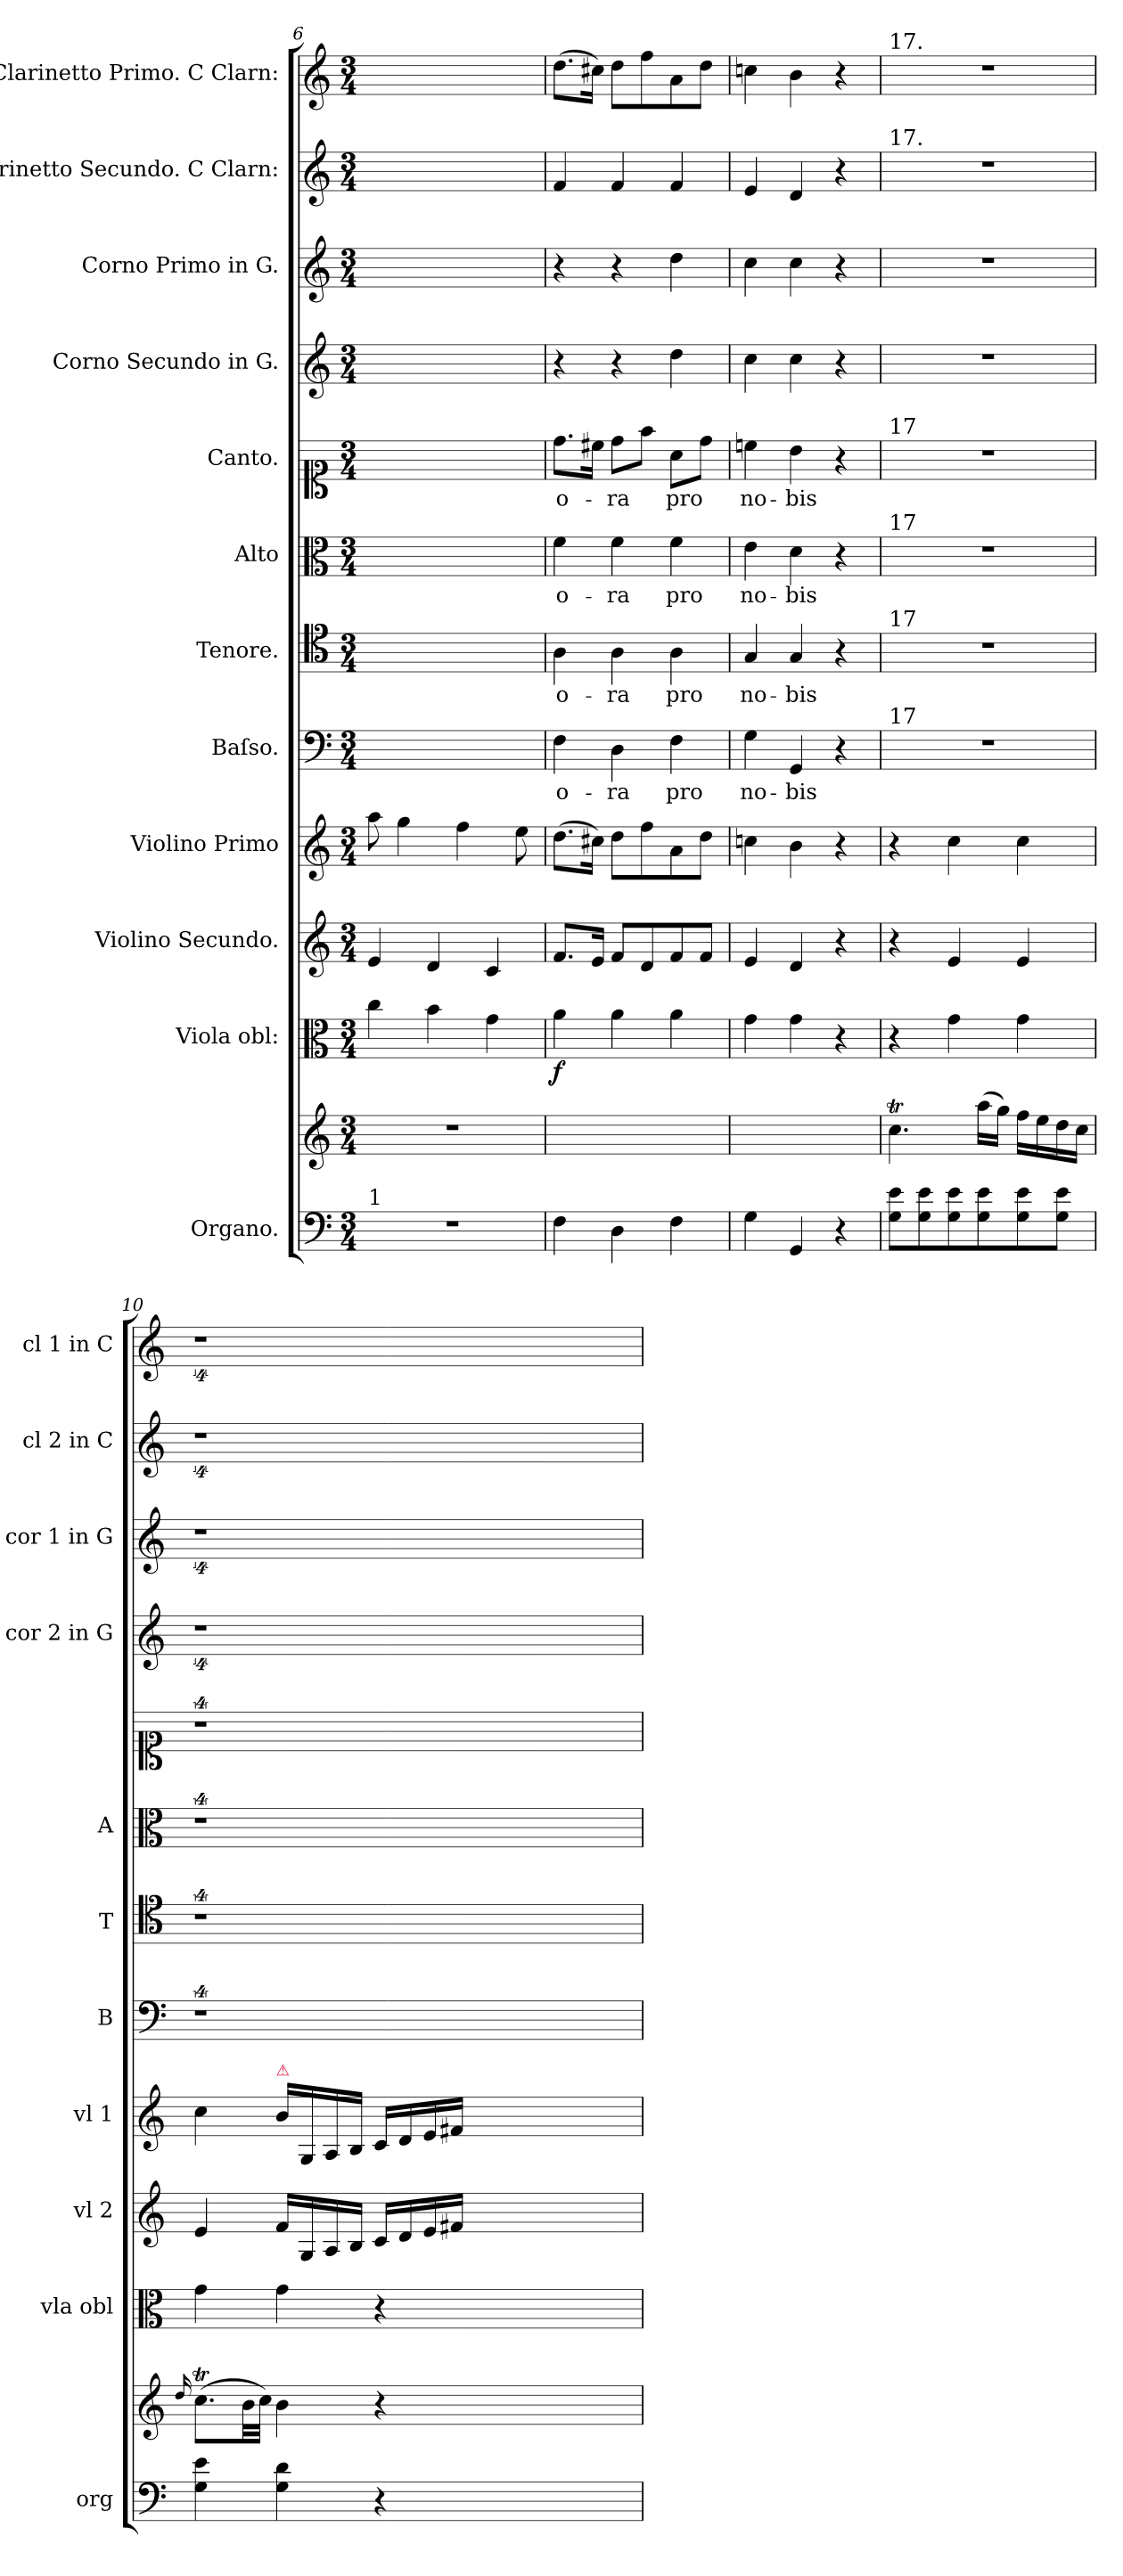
**kern	**kern	**dynam	**kern	**dynam	**kern	**dynam	**kern	**dynam	**kern	**text	**kern	**text	**kern	**text	**kern	**text	**kern	**kern	**kern	**kern
*part12	*part12	*part12	*part11	*part11	*part10	*part10	*part9	*part9	*part8	*part8	*part7	*part7	*part6	*part6	*part5	*part5	*part4	*part3	*part2	*part1
*staff13	*staff12	*staff12/13	*staff11	*staff11	*staff10	*staff10	*staff9	*staff9	*staff8	*staff8	*staff7	*staff7	*staff6	*staff6	*staff5	*staff5	*staff4	*staff3	*staff2	*staff1
*I"Organo.	*	*	*I"Viola obl:	*	*I"Violino Secundo.	*	*I"Violino Primo	*	*I"Baſso.	*	*I"Tenore.	*	*I"Alto	*	*I"Canto.	*	*I"Corno Secundo in G.	*I"Corno Primo in G.	*I"Clarinetto Secundo. C Clarn:	*I"Clarinetto Primo. C Clarn:
*I'org	*	*	*I'vla obl	*	*I'vl 2	*	*I'vl 1	*	*I'B	*	*I'T	*	*I'A	*	*	*	*I'cor 2 in G	*I'cor 1 in G	*I'cl 2 in C	*I'cl 1 in C
*clefF4	*clefG2	*	*clefC3	*	*clefG2	*	*clefG2	*	*clefF4	*	*clefC4	*	*clefC3	*	*clefC1	*	*clefG2	*clefG2	*clefG2	*clefG2
*	*	*	*	*	*	*	*	*	*	*	*	*	*	*	*	*	*ITrd-4c-7	*ITrd-4c-7	*	*
*k[]	*k[]	*	*k[]	*	*k[]	*	*k[]	*	*k[]	*	*k[]	*	*k[]	*	*k[]	*	*	*	*k[]	*k[]
*C:	*C:	*	*C:	*	*C:	*	*C:	*	*C:	*	*C:	*	*C:	*	*C:	*	*	*	*C:	*C:
*M3/4	*M3/4	*	*M3/4	*	*M3/4	*	*M3/4	*	*M3/4	*	*M3/4	*	*M3/4	*	*M3/4	*	*M3/4	*M3/4	*M3/4	*M3/4
=6	=6	=6	=6	=6	=6	=6	=6	=6	=6	=6	=6	=6	=6	=6	=6	=6	=6	=6	=6	=6
!LO:TX:a:t=1	!	!	!	!	!	!	!	!	!	!	!	!	!	!	!	!	!	!	!	!
2.r	2.r	.	4cc\	.	4e/	.	8aa\	.	2.ryy	.	2.ryy	.	2.ryy	.	2.ryy	.	2.ryy	2.ryy	2.ryy	2.ryy
.	.	.	.	.	.	.	4gg\	.	.	.	.	.	.	.	.	.	.	.	.	.
.	.	.	4b\	.	4d/	.	.	.	.	.	.	.	.	.	.	.	.	.	.	.
.	.	.	.	.	.	.	4ff\	.	.	.	.	.	.	.	.	.	.	.	.	.
.	.	.	4g\	.	4c/	.	.	.	.	.	.	.	.	.	.	.	.	.	.	.
.	.	.	.	.	.	.	8ee\	.	.	.	.	.	.	.	.	.	.	.	.	.
=7	=7	=7	=7	=7	=7	=7	=7	=7	=7	=7	=7	=7	=7	=7	=7	=7	=7	=7	=7	=7
4F\	2.ryy	.	4a\	f	8.f/L	forto	(8.dd\L	forto	4F\	o-	4A\	o-	4f\	o-	8.dd\L	o-	4r	4r	4f/	(8.dd\L
.	.	.	.	.	16e/Jk	.	16cc#X\Jk)	.	.	.	.	.	.	.	16cc#X\Jk	.	.	.	.	16cc#X\Jk)
4D\	.	.	4a\	.	8f/L	.	8dd\L	.	4D\	-ra	4A\	-ra	4f\	-ra	8dd\L	-ra	4r	4r	4f/	8dd\L
.	.	.	.	.	8d/	.	8ff\	.	.	.	.	.	.	.	8ff\J	.	.	.	.	8ff\
4F\	.	.	4a\	.	8f/	.	8a\	.	4F\	pro	4A\	pro	4f\	pro	8a\L	pro	4aa\	4aa\	4f/	8a\
.	.	.	.	.	8f/J	.	8dd\J	.	.	.	.	.	.	.	8dd\J	.	.	.	.	8dd\J
=8	=8	=8	=8	=8	=8	=8	=8	=8	=8	=8	=8	=8	=8	=8	=8	=8	=8	=8	=8	=8
4G\	2.ryy	.	4g\	.	4e/	.	4ccn\	.	4G\	no-	4G/	no-	4e\	no-	4ccn\	no-	4gg\	4gg\	4e/	4ccn\
4GG/	.	.	4g\	.	4d/	.	4b\	.	4GG/	-bis	4G/	-bis	4d\	-bis	4b\	-bis	4gg\	4gg\	4d/	4b\
4r	.	.	4r	.	4r	.	4r	.	4r	.	4r	.	4r	.	4r	.	4r	4r	4r	4r
=9	=9	=9	=9	=9	=9	=9	=9	=9	=9	=9	=9	=9	=9	=9	=9	=9	=9	=9	=9	=9
!	!	!	!	!	!	!	!	!	!	!	!	!	!	!	!	!	!	!	!	!LO:TX:a:t=17.
!	!	!	!	!	!	!	!	!	!	!	!	!	!	!	!	!	!	!	!LO:TX:a:t=17.	!
!	!	!	!	!	!	!	!	!	!	!	!	!	!	!	!LO:TX:a:t=17	!	!	!	!	!
!	!	!	!	!	!	!	!	!	!	!	!	!	!LO:TX:a:t=17	!	!	!	!	!	!	!
!	!	!	!	!	!	!	!	!	!	!	!LO:TX:a:t=17	!	!	!	!	!	!	!	!	!
!	!	!	!	!	!	!	!	!	!LO:TX:a:t=17	!	!	!	!	!	!	!	!	!	!	!
8G\ 8e\L	4.ccT\	dolce	4r	.	4r	.	4r	.	2.r	.	2.r	.	2.r	.	2.r	.	2.r	2.r	2.r	2.r
8G\ 8e\	.	.	.	.	.	.	.	.	.	.	.	.	.	.	.	.	.	.	.	.
!	!	!	!	!LO:DY:rj	!	!LO:DY:rj	!	!LO:DY:rj	!	!	!	!	!	!	!	!	!	!	!	!
8G\ 8e\	.	.	4g\	pia	4e/	piano	4cc\	piano	.	.	.	.	.	.	.	.	.	.	.	.
8G\ 8e\	(16aa\LL	.	.	.	.	.	.	.	.	.	.	.	.	.	.	.	.	.	.	.
.	16gg\JJ)	.	.	.	.	.	.	.	.	.	.	.	.	.	.	.	.	.	.	.
8G\ 8e\	16ff\LL	.	4g\	.	4e/	.	4cc\	.	.	.	.	.	.	.	.	.	.	.	.	.
.	16ee\	.	.	.	.	.	.	.	.	.	.	.	.	.	.	.	.	.	.	.
8G\ 8e\J	16dd\	.	.	.	.	.	.	.	.	.	.	.	.	.	.	.	.	.	.	.
.	16cc\JJ	.	.	.	.	.	.	.	.	.	.	.	.	.	.	.	.	.	.	.
=10	=10	=10	=10	=10	=10	=10	=10	=10	=10	=10	=10	=10	=10	=10	=10	=10	=10	=10	=10	=10
.	16qqdd/	.	.	.	.	.	.	.	.	.	.	.	.	.	.	.	.	.	.	.
4G\ 4e\	(8.ccT\L	.	4g\	.	4e/	.	4cc\	.	4%9r	.	4%9r	.	4%9r	.	4%9r	.	4%9r	4%9r	4%9r	4%9r
.	32b\LL	.	.	.	.	.	.	.	.	.	.	.	.	.	.	.	.	.	.	.
.	32cc\JJJ)	.	.	.	.	.	.	.	.	.	.	.	.	.	.	.	.	.	.	.
!	!	!	!	!	!	!	!LO:TX:a:color=crimson:t=⚠	!	!	!	!	!	!	!	!	!	!	!	!	!
4G\ 4d\	4b\	.	4g\	.	16f/LL	.	16b\LL	.	.	.	.	.	.	.	.	.	.	.	.	.
.	.	.	.	.	16G/	.	16G/	.	.	.	.	.	.	.	.	.	.	.	.	.
.	.	.	.	.	16A/	.	16A/	.	.	.	.	.	.	.	.	.	.	.	.	.
.	.	.	.	.	16B/JJ	.	16B/JJ	.	.	.	.	.	.	.	.	.	.	.	.	.
4r	4r	.	4r	.	16c/LL	.	16c/LL	.	.	.	.	.	.	.	.	.	.	.	.	.
.	.	.	.	.	16d/	.	16d/	.	.	.	.	.	.	.	.	.	.	.	.	.
.	.	.	.	.	16e/	.	16e/	.	.	.	.	.	.	.	.	.	.	.	.	.
.	.	.	.	.	16f#X/JJ	.	16f#X/JJ	.	.	.	.	.	.	.	.	.	.	.	.	.
1.ryy	1.ryy	.	1.ryy	.	1.ryy	.	1.ryy	.	.	.	.	.	.	.	.	.	.	.	.	.
=	=	=	=	=	=	=	=	=	=	=	=	=	=	=	=	=	=	=	=	=
*-	*-	*-	*-	*-	*-	*-	*-	*-	*-	*-	*-	*-	*-	*-	*-	*-	*-	*-	*-	*-
